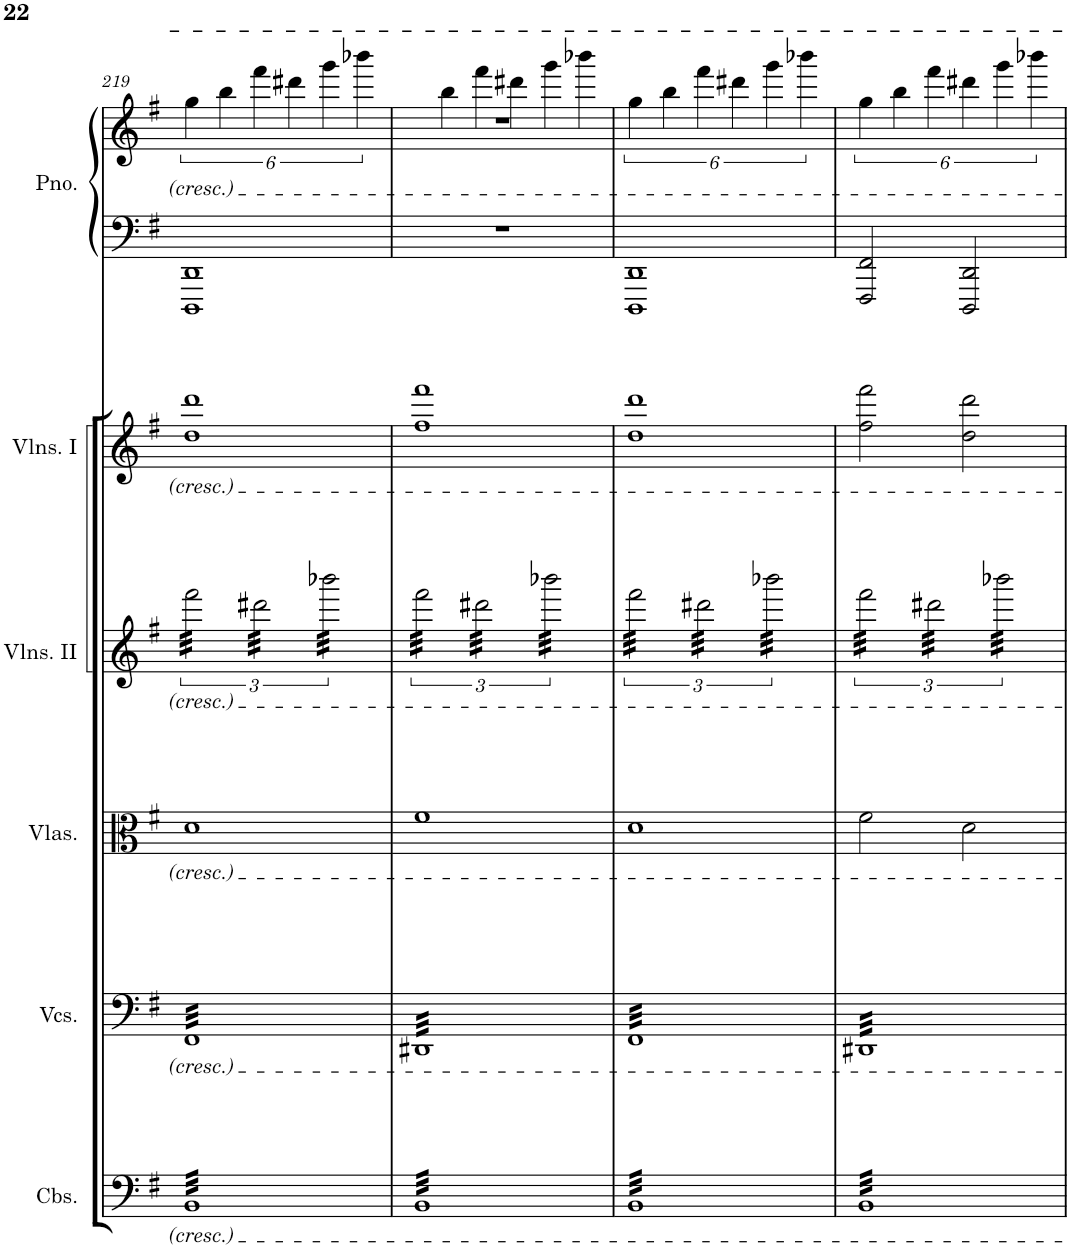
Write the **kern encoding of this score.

**kern	**kern	**kern	**kern	**kern	**kern	**kern
*part6	*part5	*part4	*part3	*part2	*part1	*part1
*staff7	*staff6	*staff5	*staff4	*staff3	*staff2	*staff1
*I"Contrabasses	*I"Violoncellos	*I"Violas	*I"Violins II	*I"Violins I	*I"Piano	*
*I'Cbs.	*I'Vcs.	*I'Vlas.	*I'Vlns. II	*I'Vlns. I	*I'Pno.	*
!!LO:PB:g=z
*clefF4	*clefF4	*clefC3	*clefG2	*clefG2	*clefF4	*clefG2
*Trd7c12	*	*	*	*	*	*
*k[f#]	*k[f#]	*k[f#]	*k[f#]	*k[f#]	*k[f#]	*k[f#]
*M2/2	*M2/2	*M2/2	*M2/2	*M2/2	*M2/2	*M2/2
=219	=219	=219	=219	=219	=219	=219
*tremolo	*	*	*	*	*	*
*	*tremolo	*	*	*	*	*
*	*	*	*tremolo	*	*	*
32BBLLL	32FF#LLL	1d	48fff#\LLL	1dd 1ddd	1DDD 1DD	6gg\
.	.	.	48fff#\	.	.	.
32BB	32FF#	.	.	.	.	.
.	.	.	48fff#\	.	.	.
32BB	32FF#	.	48fff#\	.	.	.
.	.	.	48fff#\	.	.	.
32BB	32FF#	.	.	.	.	.
.	.	.	48fff#\	.	.	.
32BB	32FF#	.	48fff#\	.	.	.
.	.	.	48fff#\	.	.	.
32BB	32FF#	.	.	.	.	.
.	.	.	48fff#\	.	.	6bb\
32BB	32FF#	.	48fff#\	.	.	.
.	.	.	48fff#\	.	.	.
32BB	32FF#	.	.	.	.	.
.	.	.	48fff#\	.	.	.
32BB	32FF#	.	48fff#\	.	.	.
.	.	.	48fff#\	.	.	.
32BB	32FF#	.	.	.	.	.
.	.	.	48fff#\	.	.	.
32BB	32FF#	.	48fff#\JJJ	.	.	.
.	.	.	48ddd#X\LLL	.	.	6fff#\
32BB	32FF#	.	.	.	.	.
.	.	.	48ddd#X\	.	.	.
32BB	32FF#	.	48ddd#X\	.	.	.
.	.	.	48ddd#X\	.	.	.
32BB	32FF#	.	.	.	.	.
.	.	.	48ddd#X\	.	.	.
32BB	32FF#	.	48ddd#X\	.	.	.
.	.	.	48ddd#X\	.	.	.
32BB	32FF#	.	.	.	.	.
.	.	.	48ddd#X\	.	.	.
32BB	32FF#	.	48ddd#X\	.	.	6ddd#X\
.	.	.	48ddd#X\	.	.	.
32BB	32FF#	.	.	.	.	.
.	.	.	48ddd#X\	.	.	.
32BB	32FF#	.	48ddd#X\	.	.	.
.	.	.	48ddd#X\	.	.	.
32BB	32FF#	.	.	.	.	.
.	.	.	48ddd#X\	.	.	.
32BB	32FF#	.	48ddd#X\	.	.	.
.	.	.	48ddd#X\JJJ	.	.	.
32BB	32FF#	.	.	.	.	.
.	.	.	48bbb-X\LLL	.	.	6ggg\
32BB	32FF#	.	48bbb-X\	.	.	.
.	.	.	48bbb-X\	.	.	.
32BB	32FF#	.	.	.	.	.
.	.	.	48bbb-X\	.	.	.
32BB	32FF#	.	48bbb-X\	.	.	.
.	.	.	48bbb-X\	.	.	.
32BB	32FF#	.	.	.	.	.
.	.	.	48bbb-X\	.	.	.
32BB	32FF#	.	48bbb-X\	.	.	.
.	.	.	48bbb-X\	.	.	6bbb-X\
32BB	32FF#	.	.	.	.	.
.	.	.	48bbb-X\	.	.	.
32BB	32FF#	.	48bbb-X\	.	.	.
.	.	.	48bbb-X\	.	.	.
32BB	32FF#	.	.	.	.	.
.	.	.	48bbb-X\	.	.	.
32BB	32FF#	.	48bbb-X\	.	.	.
.	.	.	48bbb-X\	.	.	.
32BBJJJ	32FF#JJJ	.	.	.	.	.
.	.	.	48bbb-X\JJJ	.	.	.
=220	=220	=220	=220	=220	=220	=220
32BBLLL	32DD#XLLL	1f#	48fff#\LLL	1ff# 1fff#	1r	1r
.	.	.	48fff#\	.	.	.
32BB	32DD#X	.	.	.	.	.
.	.	.	48fff#\	.	.	.
32BB	32DD#X	.	48fff#\	.	.	.
.	.	.	48fff#\	.	.	.
32BB	32DD#X	.	.	.	.	.
.	.	.	48fff#\	.	.	.
32BB	32DD#X	.	48fff#\	.	.	.
.	.	.	48fff#\	.	.	.
32BB	32DD#X	.	.	.	.	.
.	.	.	48fff#\	.	.	.
32BB	32DD#X	.	48fff#\	.	.	.
.	.	.	48fff#\	.	.	.
32BB	32DD#X	.	.	.	.	.
.	.	.	48fff#\	.	.	.
32BB	32DD#X	.	48fff#\	.	.	.
.	.	.	48fff#\	.	.	.
32BB	32DD#X	.	.	.	.	.
.	.	.	48fff#\	.	.	.
32BB	32DD#X	.	48fff#\JJJ	.	.	.
.	.	.	48ddd#X\LLL	.	.	.
32BB	32DD#X	.	.	.	.	.
.	.	.	48ddd#X\	.	.	.
32BB	32DD#X	.	48ddd#X\	.	.	.
.	.	.	48ddd#X\	.	.	.
32BB	32DD#X	.	.	.	.	.
.	.	.	48ddd#X\	.	.	.
32BB	32DD#X	.	48ddd#X\	.	.	.
.	.	.	48ddd#X\	.	.	.
32BB	32DD#X	.	.	.	.	.
.	.	.	48ddd#X\	.	.	.
32BB	32DD#X	.	48ddd#X\	.	.	.
.	.	.	48ddd#X\	.	.	.
32BB	32DD#X	.	.	.	.	.
.	.	.	48ddd#X\	.	.	.
32BB	32DD#X	.	48ddd#X\	.	.	.
.	.	.	48ddd#X\	.	.	.
32BB	32DD#X	.	.	.	.	.
.	.	.	48ddd#X\	.	.	.
32BB	32DD#X	.	48ddd#X\	.	.	.
.	.	.	48ddd#X\JJJ	.	.	.
32BB	32DD#X	.	.	.	.	.
.	.	.	48bbb-X\LLL	.	.	.
32BB	32DD#X	.	48bbb-X\	.	.	.
.	.	.	48bbb-X\	.	.	.
32BB	32DD#X	.	.	.	.	.
.	.	.	48bbb-X\	.	.	.
32BB	32DD#X	.	48bbb-X\	.	.	.
.	.	.	48bbb-X\	.	.	.
32BB	32DD#X	.	.	.	.	.
.	.	.	48bbb-X\	.	.	.
32BB	32DD#X	.	48bbb-X\	.	.	.
.	.	.	48bbb-X\	.	.	.
32BB	32DD#X	.	.	.	.	.
.	.	.	48bbb-X\	.	.	.
32BB	32DD#X	.	48bbb-X\	.	.	.
.	.	.	48bbb-X\	.	.	.
32BB	32DD#X	.	.	.	.	.
.	.	.	48bbb-X\	.	.	.
32BB	32DD#X	.	48bbb-X\	.	.	.
.	.	.	48bbb-X\	.	.	.
32BBJJJ	32DD#XJJJ	.	.	.	.	.
.	.	.	48bbb-X\JJJ	.	.	.
6%5ryy	6%5ryy	6%5ryy	6%5ryy	6%5ryy	6%5ryy	6bb\
.	.	.	.	.	.	6fff#\
.	.	.	.	.	.	6ddd#X\
.	.	.	.	.	.	6ggg\
.	.	.	.	.	.	6bbb-X\
=221	=221	=221	=221	=221	=221	=221
32BBLLL	32FF#LLL	1d	48fff#\LLL	1dd 1ddd	1DDD 1DD	6gg\
.	.	.	48fff#\	.	.	.
32BB	32FF#	.	.	.	.	.
.	.	.	48fff#\	.	.	.
32BB	32FF#	.	48fff#\	.	.	.
.	.	.	48fff#\	.	.	.
32BB	32FF#	.	.	.	.	.
.	.	.	48fff#\	.	.	.
32BB	32FF#	.	48fff#\	.	.	.
.	.	.	48fff#\	.	.	.
32BB	32FF#	.	.	.	.	.
.	.	.	48fff#\	.	.	6bb\
32BB	32FF#	.	48fff#\	.	.	.
.	.	.	48fff#\	.	.	.
32BB	32FF#	.	.	.	.	.
.	.	.	48fff#\	.	.	.
32BB	32FF#	.	48fff#\	.	.	.
.	.	.	48fff#\	.	.	.
32BB	32FF#	.	.	.	.	.
.	.	.	48fff#\	.	.	.
32BB	32FF#	.	48fff#\JJJ	.	.	.
.	.	.	48ddd#X\LLL	.	.	6fff#\
32BB	32FF#	.	.	.	.	.
.	.	.	48ddd#X\	.	.	.
32BB	32FF#	.	48ddd#X\	.	.	.
.	.	.	48ddd#X\	.	.	.
32BB	32FF#	.	.	.	.	.
.	.	.	48ddd#X\	.	.	.
32BB	32FF#	.	48ddd#X\	.	.	.
.	.	.	48ddd#X\	.	.	.
32BB	32FF#	.	.	.	.	.
.	.	.	48ddd#X\	.	.	.
32BB	32FF#	.	48ddd#X\	.	.	6ddd#X\
.	.	.	48ddd#X\	.	.	.
32BB	32FF#	.	.	.	.	.
.	.	.	48ddd#X\	.	.	.
32BB	32FF#	.	48ddd#X\	.	.	.
.	.	.	48ddd#X\	.	.	.
32BB	32FF#	.	.	.	.	.
.	.	.	48ddd#X\	.	.	.
32BB	32FF#	.	48ddd#X\	.	.	.
.	.	.	48ddd#X\JJJ	.	.	.
32BB	32FF#	.	.	.	.	.
.	.	.	48bbb-X\LLL	.	.	6ggg\
32BB	32FF#	.	48bbb-X\	.	.	.
.	.	.	48bbb-X\	.	.	.
32BB	32FF#	.	.	.	.	.
.	.	.	48bbb-X\	.	.	.
32BB	32FF#	.	48bbb-X\	.	.	.
.	.	.	48bbb-X\	.	.	.
32BB	32FF#	.	.	.	.	.
.	.	.	48bbb-X\	.	.	.
32BB	32FF#	.	48bbb-X\	.	.	.
.	.	.	48bbb-X\	.	.	6bbb-X\
32BB	32FF#	.	.	.	.	.
.	.	.	48bbb-X\	.	.	.
32BB	32FF#	.	48bbb-X\	.	.	.
.	.	.	48bbb-X\	.	.	.
32BB	32FF#	.	.	.	.	.
.	.	.	48bbb-X\	.	.	.
32BB	32FF#	.	48bbb-X\	.	.	.
.	.	.	48bbb-X\	.	.	.
32BBJJJ	32FF#JJJ	.	.	.	.	.
.	.	.	48bbb-X\JJJ	.	.	.
=222	=222	=222	=222	=222	=222	=222
32BBLLL	32DD#XLLL	2f#\	48fff#\LLL	2ff#\ 2fff#\	2FFF#/ 2FF#/	6gg\
.	.	.	48fff#\	.	.	.
32BB	32DD#X	.	.	.	.	.
.	.	.	48fff#\	.	.	.
32BB	32DD#X	.	48fff#\	.	.	.
.	.	.	48fff#\	.	.	.
32BB	32DD#X	.	.	.	.	.
.	.	.	48fff#\	.	.	.
32BB	32DD#X	.	48fff#\	.	.	.
.	.	.	48fff#\	.	.	.
32BB	32DD#X	.	.	.	.	.
.	.	.	48fff#\	.	.	6bb\
32BB	32DD#X	.	48fff#\	.	.	.
.	.	.	48fff#\	.	.	.
32BB	32DD#X	.	.	.	.	.
.	.	.	48fff#\	.	.	.
32BB	32DD#X	.	48fff#\	.	.	.
.	.	.	48fff#\	.	.	.
32BB	32DD#X	.	.	.	.	.
.	.	.	48fff#\	.	.	.
32BB	32DD#X	.	48fff#\JJJ	.	.	.
.	.	.	48ddd#X\LLL	.	.	6fff#\
32BB	32DD#X	.	.	.	.	.
.	.	.	48ddd#X\	.	.	.
32BB	32DD#X	.	48ddd#X\	.	.	.
.	.	.	48ddd#X\	.	.	.
32BB	32DD#X	.	.	.	.	.
.	.	.	48ddd#X\	.	.	.
32BB	32DD#X	.	48ddd#X\	.	.	.
.	.	.	48ddd#X\	.	.	.
32BB	32DD#X	.	.	.	.	.
.	.	.	48ddd#X\	.	.	.
32BB	32DD#X	2d\	48ddd#X\	2dd\ 2ddd\	2DDD/ 2DD/	6ddd#X\
.	.	.	48ddd#X\	.	.	.
32BB	32DD#X	.	.	.	.	.
.	.	.	48ddd#X\	.	.	.
32BB	32DD#X	.	48ddd#X\	.	.	.
.	.	.	48ddd#X\	.	.	.
32BB	32DD#X	.	.	.	.	.
.	.	.	48ddd#X\	.	.	.
32BB	32DD#X	.	48ddd#X\	.	.	.
.	.	.	48ddd#X\JJJ	.	.	.
32BB	32DD#X	.	.	.	.	.
.	.	.	48bbb-X\LLL	.	.	6ggg\
32BB	32DD#X	.	48bbb-X\	.	.	.
.	.	.	48bbb-X\	.	.	.
32BB	32DD#X	.	.	.	.	.
.	.	.	48bbb-X\	.	.	.
32BB	32DD#X	.	48bbb-X\	.	.	.
.	.	.	48bbb-X\	.	.	.
32BB	32DD#X	.	.	.	.	.
.	.	.	48bbb-X\	.	.	.
32BB	32DD#X	.	48bbb-X\	.	.	.
.	.	.	48bbb-X\	.	.	6bbb-X\
32BB	32DD#X	.	.	.	.	.
.	.	.	48bbb-X\	.	.	.
32BB	32DD#X	.	48bbb-X\	.	.	.
.	.	.	48bbb-X\	.	.	.
32BB	32DD#X	.	.	.	.	.
.	.	.	48bbb-X\	.	.	.
32BB	32DD#X	.	48bbb-X\	.	.	.
.	.	.	48bbb-X\	.	.	.
32BBJJJ	32DD#XJJJ	.	.	.	.	.
*	*Xtremolo	*	*	*	*	*
*Xtremolo	*	*	*	*	*	*
.	.	.	48bbb-X\JJJ	.	.	.
*	*	*	*Xtremolo	*	*	*
=	=	=	=	=	=	=
*-	*-	*-	*-	*-	*-	*-
